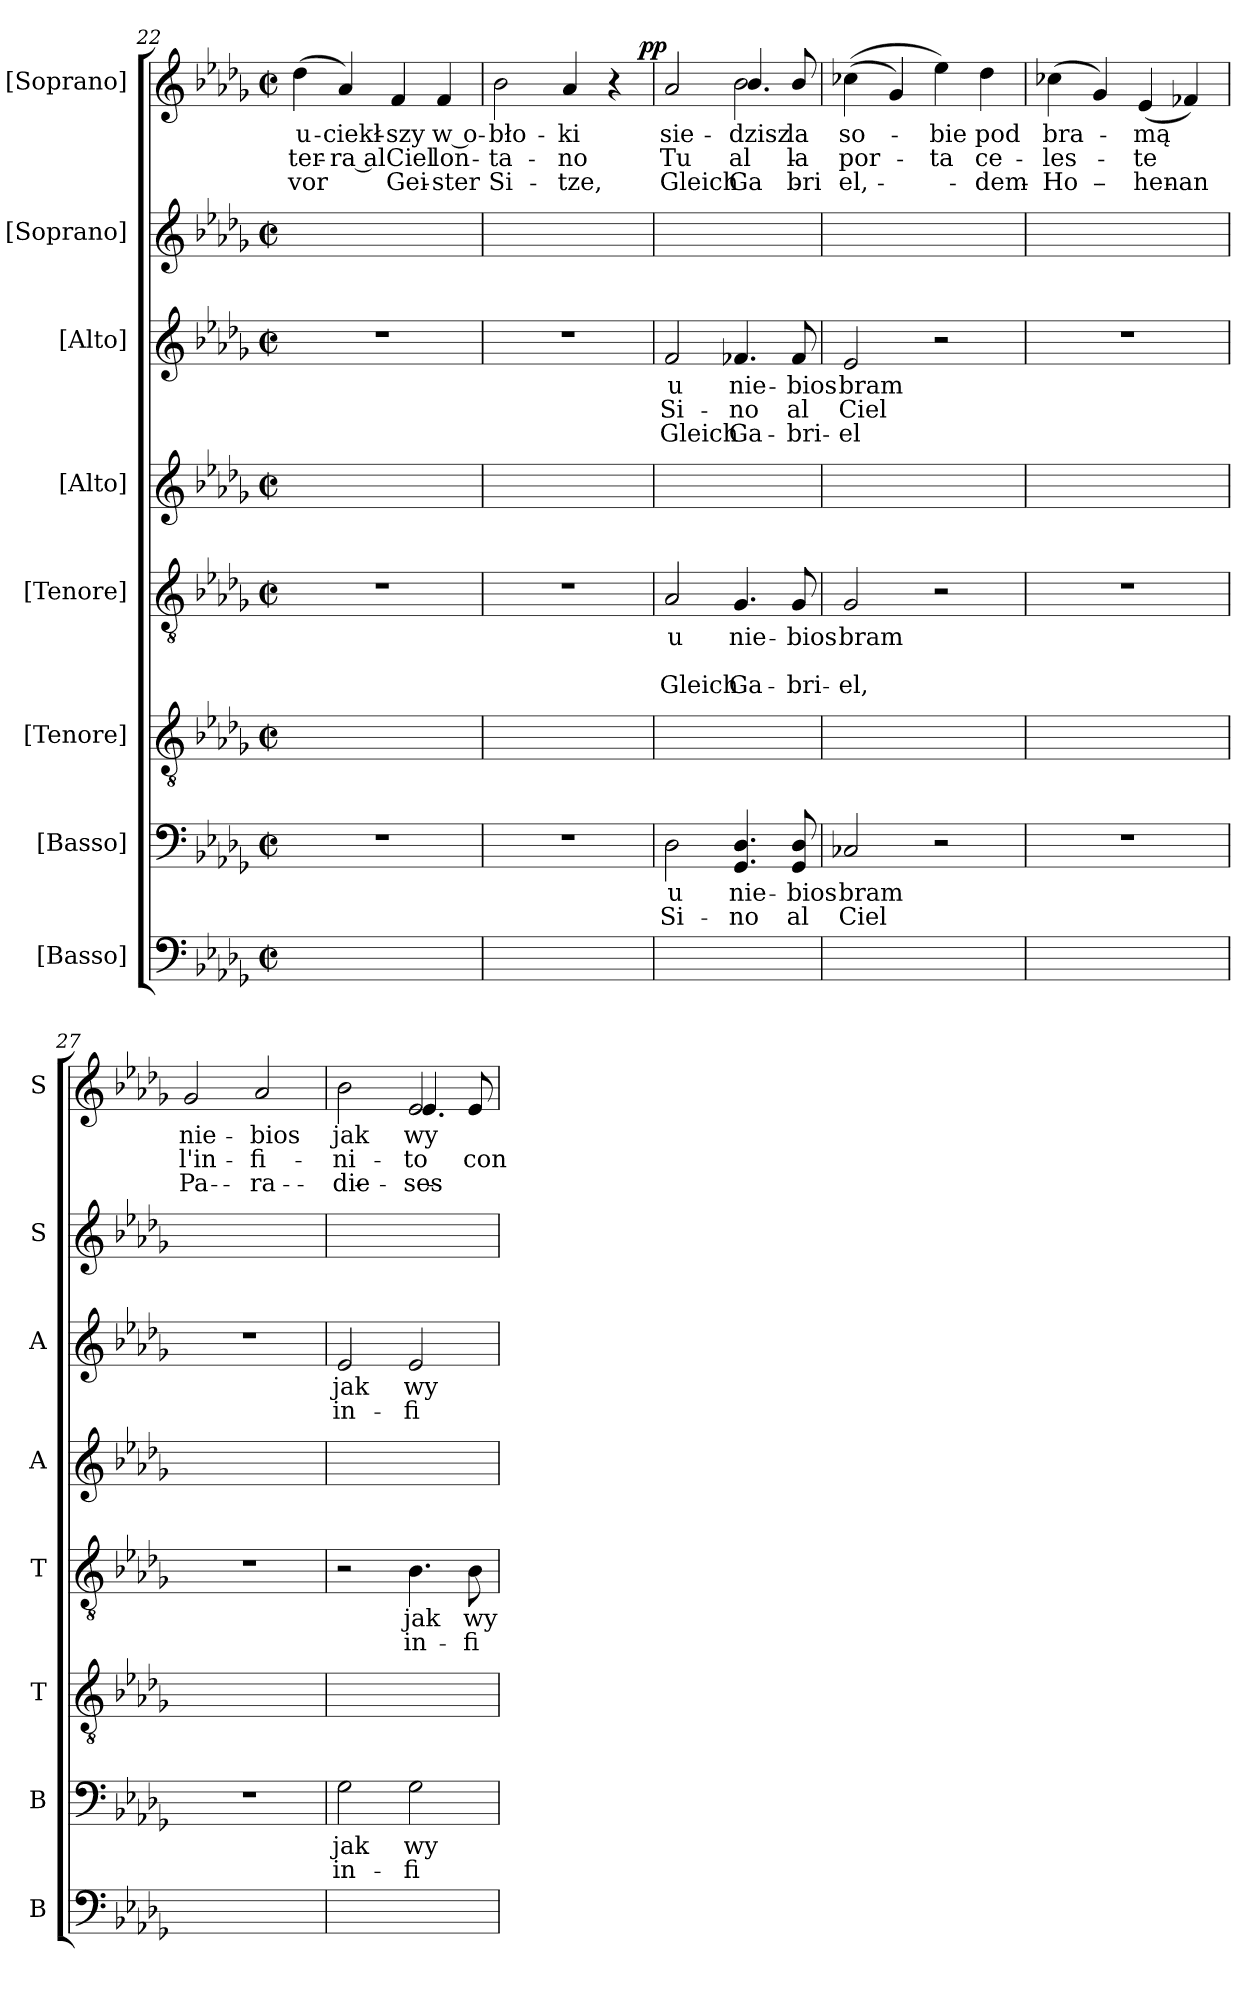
**kern	**kern	**text	**text	**kern	**kern	**text	**text	**text	**kern	**kern	**text	**text	**text	**kern	**kern	**text	**text	**text	**dynam
*part8	*part7	*part7	*part7	*part6	*part5	*part5	*part5	*part5	*part4	*part3	*part3	*part3	*part3	*part2	*part1	*part1	*part1	*part1	*part1
*staff8	*staff7	*staff7	*staff7	*staff6	*staff5	*staff5	*staff5	*staff5	*staff4	*staff3	*staff3	*staff3	*staff3	*staff2	*staff1	*staff1	*staff1	*staff1	*staff1
*I"[Basso]	*I"[Basso]	*	*	*I"[Tenore]	*I"[Tenore]	*	*	*	*I"[Alto]	*I"[Alto]	*	*	*	*I"[Soprano]	*I"[Soprano]	*	*	*	*
*I'B	*I'B	*	*	*I'T	*I'T	*	*	*	*I'A	*I'A	*	*	*	*I'S	*I'S	*	*	*	*
*clefF4	*clefF4	*	*	*clefGv2	*clefGv2	*	*	*	*clefG2	*clefG2	*	*	*	*clefG2	*clefG2	*	*	*	*
*k[b-e-a-d-g-]	*k[b-e-a-d-g-]	*	*	*k[b-e-a-d-g-]	*k[b-e-a-d-g-]	*	*	*	*k[b-e-a-d-g-]	*k[b-e-a-d-g-]	*	*	*	*k[b-e-a-d-g-]	*k[b-e-a-d-g-]	*	*	*	*
*M2/2	*M2/2	*	*	*M2/2	*M2/2	*	*	*	*M2/2	*M2/2	*	*	*	*M2/2	*M2/2	*	*	*	*
*met(c|)	*met(c|)	*	*	*met(c|)	*met(c|)	*	*	*	*met(c|)	*met(c|)	*	*	*	*met(c|)	*met(c|)	*	*	*	*
=22	=22	=22	=22	=22	=22	=22	=22	=22	=22	=22	=22	=22	=22	=22	=22	=22	=22	=22	=22
!	!	!	!	!	!	!	!	!	!	!	!	!	!	!	!	!	!LO:LY:color=red	!	!
1ryy	1r	.	.	1ryy	1r	.	.	.	1ryy	1r	.	.	.	1ryy	(>4dd-\	u-	ter-	vor	.
!	!	!	!	!	!	!	!	!	!	!	!	!	!	!	!	!	!LO:LY:color=red	!	!
.	.	.	.	.	.	.	.	.	.	.	.	.	.	.	4a-/)	-ciekł-	-ra al	.	.
!	!	!	!	!	!	!	!	!	!	!	!	!	!	!	!	!	!LO:LY:color=red	!	!
.	.	.	.	.	.	.	.	.	.	.	.	.	.	.	4f/	-szy	Ciel	Gei-	.
!	!	!	!	!	!	!	!	!	!	!	!	!	!	!	!	!	!LO:LY:color=red	!	!
.	.	.	.	.	.	.	.	.	.	.	.	.	.	.	4f/	w o-	lon-	-ster	.
=23	=23	=23	=23	=23	=23	=23	=23	=23	=23	=23	=23	=23	=23	=23	=23	=23	=23	=23	=23
!	!	!	!	!	!	!	!	!	!	!	!	!	!	!	!	!	!LO:LY:color=red	!	!
1ryy	1r	.	.	1ryy	1r	.	.	.	1ryy	1r	.	.	.	1ryy	2b-\	-bło-	-ta-	Si-	.
!	!	!	!	!	!	!	!	!	!	!	!	!	!	!	!	!	!LO:LY:color=red	!	!
.	.	.	.	.	.	.	.	.	.	.	.	.	.	.	4a-/	-ki	-no	-tze,	.
.	.	.	.	.	.	.	.	.	.	.	.	.	.	.	4r	.	.	.	.
=24	=24	=24	=24	=24	=24	=24	=24	=24	=24	=24	=24	=24	=24	=24	=24	=24	=24	=24	=24
!	!	!	!LO:LY:color=red	!	!	!	!	!	!	!	!	!LO:LY:color=red	!	!	!	!	!LO:LY:color=red	!	!LO:DY:a:rj
*	*	*	*	*	*	*	*	*	*	*	*	*	*	*	*^	*	*	*	*
1ryy	2D-\	u	Si-	1ryy	2A-/	u	.	Gleich	1ryy	2f/	u	Si-	Gleich	1ryy	2a-/	2ryy	sie-	Tu	Gleich	pp
!	!	!	!LO:LY:color=red	!	!	!	!	!	!	!	!	!LO:LY:color=red	!	!	!	!	!	!LO:LY:color=red	!	!
.	4.GG-/ 4.D-/	nie-	-no	.	4.G-/	nie-	.	Ga-	.	4.f-X/	nie-	-no	Ga-	.	2b-\	4.b-i/	-dzisz	al-	Ga-	.
!	!	!	!LO:LY:color=red	!	!	!	!	!	!	!	!	!LO:LY:color=red	!	!	!	!	!	!LO:LY:color=red	!	!
.	8GG-/ 8D-/	-bios	al	.	8G-/	-bios	.	-bri-	.	8f-/	-bios	al	-bri-	.	.	8b-i/	-la	-la	-bri-	.
=25	=25	=25	=25	=25	=25	=25	=25	=25	=25	=25	=25	=25	=25	=25	=25	=25	=25	=25	=25	=25
!	!	!	!LO:LY:color=red	!	!	!	!	!	!	!	!	!LO:LY:color=red	!	!	!	!	!	!LO:LY:color=red	!	!
*	*	*	*	*	*	*	*	*	*	*	*	*	*	*	*v	*v	*	*	*	*
1ryy	2C-X/	bram	Ciel	1ryy	2G-/	bram	.	-el,	1ryy	2e-/	bram	Ciel	-el	1ryy	(>(>4cc-X\	so-	por-	-el,	.
.	.	.	.	.	.	.	.	.	.	.	.	.	.	.	4g-/)	.	.	.	.
!	!	!	!	!	!	!	!	!	!	!	!	!	!	!	!	!	!LO:LY:color=red	!	!
.	2r	.	.	.	2r	.	.	.	.	2r	.	.	.	.	4ee-\)	-bie	-ta	.	.
!	!	!	!	!	!	!	!	!	!	!	!	!	!	!	!	!	!LO:LY:color=red	!	!
.	.	.	.	.	.	.	.	.	.	.	.	.	.	.	4dd-\	pod	ce-	dem	.
=26	=26	=26	=26	=26	=26	=26	=26	=26	=26	=26	=26	=26	=26	=26	=26	=26	=26	=26	=26
!	!	!	!	!	!	!	!	!	!	!	!	!	!	!	!	!	!LO:LY:color=red	!	!
1ryy	1r	.	.	1ryy	1r	.	.	.	1ryy	1r	.	.	.	1ryy	(>4cc-X\	bra-	-les-	Ho-	.
.	.	.	.	.	.	.	.	.	.	.	.	.	.	.	4g-/)	.	.	.	.
!	!	!	!	!	!	!	!	!	!	!	!	!	!	!	!	!	!LO:LY:color=red	!	!
.	.	.	.	.	.	.	.	.	.	.	.	.	.	.	(<4e-/	-mą	-te	-hen	.
.	.	.	.	.	.	.	.	.	.	.	.	.	.	.	4f-X/)	.	.	an	.
=27	=27	=27	=27	=27	=27	=27	=27	=27	=27	=27	=27	=27	=27	=27	=27	=27	=27	=27	=27
!	!	!	!	!	!	!	!	!	!	!	!	!	!	!	!	!	!LO:LY:color=red	!	!
1ryy	1r	.	.	1ryy	1r	.	.	.	1ryy	1r	.	.	.	1ryy	2g-/	nie-	l'in-	Pa-	.
!	!	!	!	!	!	!	!	!	!	!	!	!	!	!	!	!	!LO:LY:color=red	!	!
.	.	.	.	.	.	.	.	.	.	.	.	.	.	.	2a-/	-bios	-fi-	-ra-	.
=28	=28	=28	=28	=28	=28	=28	=28	=28	=28	=28	=28	=28	=28	=28	=28	=28	=28	=28	=28
!	!	!	!LO:LY:color=red	!	!	!	!	!	!	!	!	!LO:LY:color=red	!	!	!	!	!LO:LY:color=red	!	!
*	*	*	*	*	*	*	*	*	*	*	*	*	*	*	*^	*	*	*	*
1ryy	2G-\	jak	in-	1ryy	2r	.	.	.	1ryy	2e-/	jak	in-	.	1ryy	2b-\	2ryy	jak	-ni-	-die-	.
!	!	!	!LO:LY:color=red	!	!	!	!LO:LY:color=red	!	!	!	!	!LO:LY:color=red	!	!	!	!	!	!LO:LY:color=red	!	!
.	2G-\	wy-	-fi-	.	4.B-\	jak	in-	.	.	2e-/	wy-	-fi-	.	.	2e-/	4.e-i/	wy-	-to	-ses	.
!	!	!	!	!	!	!	!LO:LY:color=red	!	!	!	!	!	!	!	!	!	!	!LO:LY:color=red	!	!
.	.	.	.	.	8B-\	wy-	-fi-	.	.	.	.	.	.	.	.	8e-i/	.	con-	.	.
*	*	*	*	*	*	*	*	*	*	*	*	*	*	*	*v	*v	*	*	*	*
=	=	=	=	=	=	=	=	=	=	=	=	=	=	=	=	=	=	=	=
*-	*-	*-	*-	*-	*-	*-	*-	*-	*-	*-	*-	*-	*-	*-	*-	*-	*-	*-	*-
